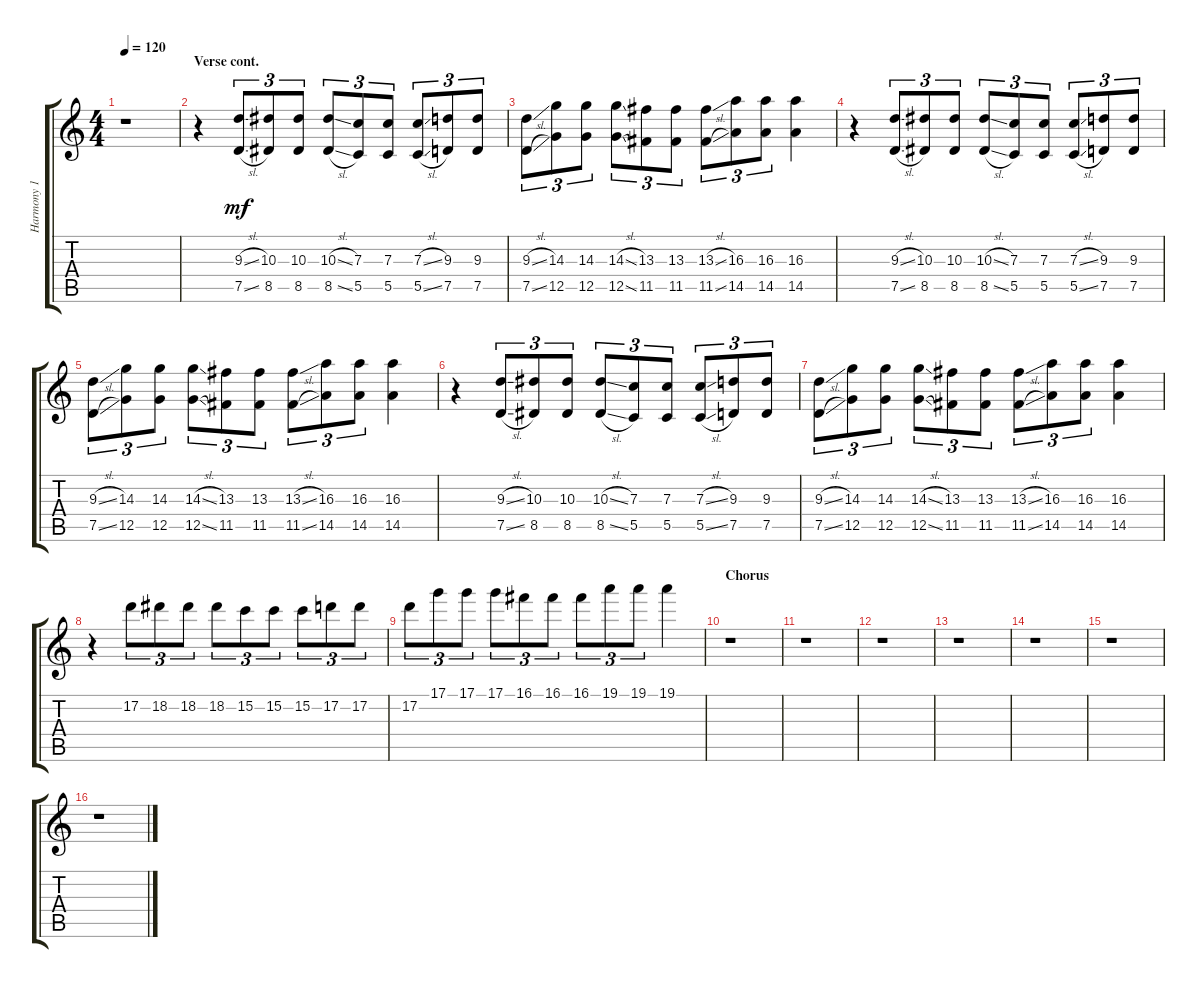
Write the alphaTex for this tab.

\track ("Harmony 1" "Harmony 1") {instrument overdrivenguitar}
\staff {score tabs}
\tuning (D4 A3 F3 C3 G2 C2) {hide}
\ts (4 4)
\tempo 120
\clef g2
\ks aminor
r.1{dy mf} |
\section ("" "Verse cont.")
r.4 (9.3{sl} 7.5{sl}).8{tu (3 2)} (10.3 8.5).8{tu (3 2)} (10.3 8.5).8{tu (3 2)} (10.3{sl} 8.5{sl}).8{tu (3 2)} (7.3 5.5).8{tu (3 2)} (7.3 5.5).8{tu (3 2)} (7.3{sl} 5.5{sl}).8{tu (3 2)} (9.3 7.5).8{tu (3 2)} (9.3 7.5).8{tu (3 2)} |
(9.3{sl} 7.5{sl}).8{tu (3 2)} (14.3 12.5).8{tu (3 2)} (14.3 12.5).8{tu (3 2)} (14.3{sl} 12.5{sl}).8{tu (3 2)} (13.3 11.5).8{tu (3 2)} (13.3 11.5).8{tu (3 2)} (13.3{sl} 11.5{sl}).8{tu (3 2)} (16.3 14.5).8{tu (3 2)} (16.3 14.5).8{tu (3 2)} (16.3 14.5).4 |
r.4 (9.3{sl} 7.5{sl}).8{tu (3 2)} (10.3 8.5).8{tu (3 2)} (10.3 8.5).8{tu (3 2)} (10.3{sl} 8.5{sl}).8{tu (3 2)} (7.3 5.5).8{tu (3 2)} (7.3 5.5).8{tu (3 2)} (7.3{sl} 5.5{sl}).8{tu (3 2)} (9.3 7.5).8{tu (3 2)} (9.3 7.5).8{tu (3 2)} |
(9.3{sl} 7.5{sl}).8{tu (3 2)} (14.3 12.5).8{tu (3 2)} (14.3 12.5).8{tu (3 2)} (14.3{sl} 12.5{sl}).8{tu (3 2)} (13.3 11.5).8{tu (3 2)} (13.3 11.5).8{tu (3 2)} (13.3{sl} 11.5{sl}).8{tu (3 2)} (16.3 14.5).8{tu (3 2)} (16.3 14.5).8{tu (3 2)} (16.3 14.5).4 |
r.4 (9.3{sl} 7.5{sl}).8{tu (3 2)} (10.3 8.5).8{tu (3 2)} (10.3 8.5).8{tu (3 2)} (10.3{sl} 8.5{sl}).8{tu (3 2)} (7.3 5.5).8{tu (3 2)} (7.3 5.5).8{tu (3 2)} (7.3{sl} 5.5{sl}).8{tu (3 2)} (9.3 7.5).8{tu (3 2)} (9.3 7.5).8{tu (3 2)} |
(9.3{sl} 7.5{sl}).8{tu (3 2)} (14.3 12.5).8{tu (3 2)} (14.3 12.5).8{tu (3 2)} (14.3{sl} 12.5{sl}).8{tu (3 2)} (13.3 11.5).8{tu (3 2)} (13.3 11.5).8{tu (3 2)} (13.3{sl} 11.5{sl}).8{tu (3 2)} (16.3 14.5).8{tu (3 2)} (16.3 14.5).8{tu (3 2)} (16.3 14.5).4 |
r.4 17.2.8{tu (3 2)} 18.2.8{tu (3 2)} 18.2.8{tu (3 2)} 18.2.8{tu (3 2)} 15.2.8{tu (3 2)} 15.2.8{tu (3 2)} 15.2.8{tu (3 2)} 17.2.8{tu (3 2)} 17.2.8{tu (3 2)} |
17.2.8{tu (3 2)} 17.1.8{tu (3 2)} 17.1.8{tu (3 2)} 17.1.8{tu (3 2)} 16.1.8{tu (3 2)} 16.1.8{tu (3 2)} 16.1.8{tu (3 2)} 19.1.8{tu (3 2)} 19.1.8{tu (3 2)} 19.1.4 |
\section ("" "Chorus")
r.1 |
r.1 |
r.1 |
r.1 |
r.1 |
r.1 |
r.1
